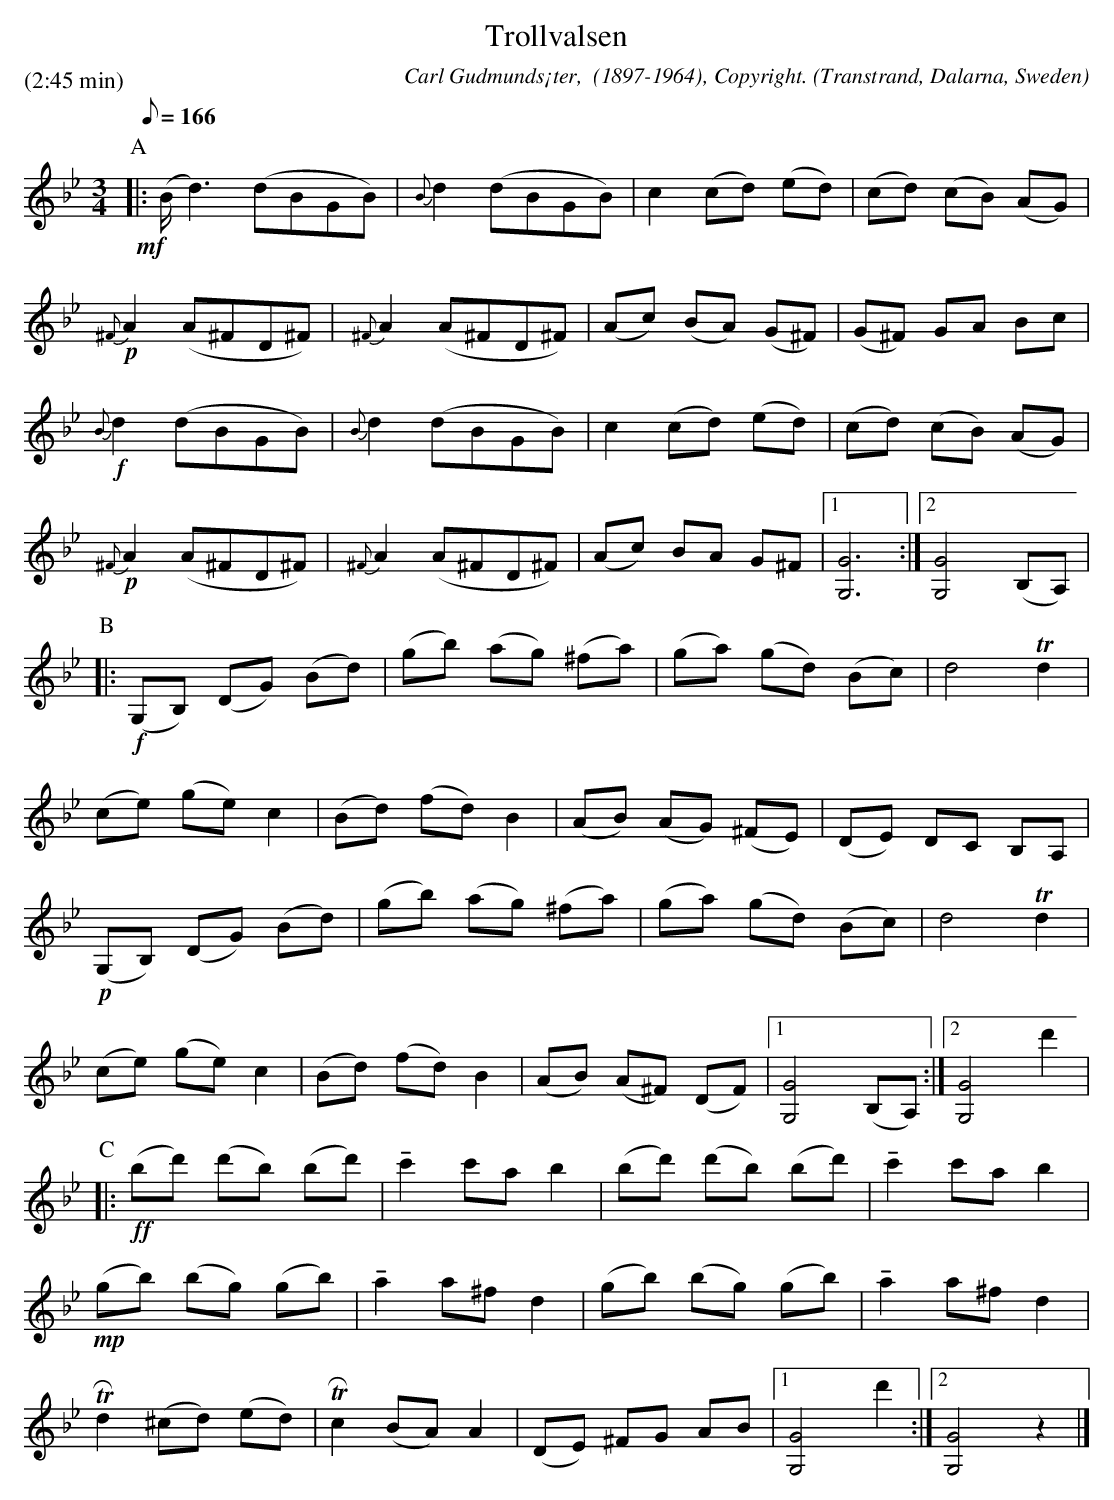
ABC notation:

X:1
T: Trollvalsen
O: Transtrand, Dalarna, Sweden
M: 3/4
C: Carl Gudmunds¡ter,  (1897-1964), Copyright.
Q:166 Allegro
P: (2:45 min)
K: Gm
P:A
+mf+ |: (B<d2) (dBGB) | {B}d2 (dBGB) | c2 (cd) (ed) | (cd) (cB) (AG) |
+p+ {^F}A2 (A^FD^F) | {^F}A2 (A^FD^F) | (Ac) (BA) (G^F) | (G^F) GA Bc |
+f+ {B}d2 (dBGB) | {B}d2 (dBGB) |  c2 (cd) (ed) | (cd) (cB) (AG) |
+p+ {^F}A2 (A^FD^F) | {^F}A2 (A^FD^F) | (Ac) BA G^F |1 [G6G,6] :|2 [G4G,4] (B,A,)|
P:B
|: +f+ (G,B,) (DG) (Bd) | (gb) (ag) (^fa) | (ga) (gd) (Bc) | d4 Td2 |
(ce) (ge) c2 | (Bd) (fd) B2 | (AB) (AG) (^FE) | (DE) DC B,A, |
+p+ (G,B,) (DG) (Bd) | (gb) (ag) (^fa) | (ga) (gd) (Bc) | d4 Td2 |
(ce) (ge) c2 | (Bd) (fd) B2 | (AB) (A^F) (DF) |1 [G4G,4] (B,A,) :|2 [G4G,4] d'2|
P:C
|: +ff+ (bd') (d'b) (bd') | !tenuto!c'2 c'a b2 | (bd') (d'b) (bd') | !tenuto! c'2 c'a b2 |
+mp+ (gb) (bg) (gb) | !tenuto! a2 a^f d2 | (gb) (bg) (gb) | !tenuto! a2 a^f d2 |
TRd2 (^cd) (ed) | TRc2 (BA) A2 | (DE) ^FG AB |1 [G4G,4] d'2 :|2 [G4G,4] z2 |]
